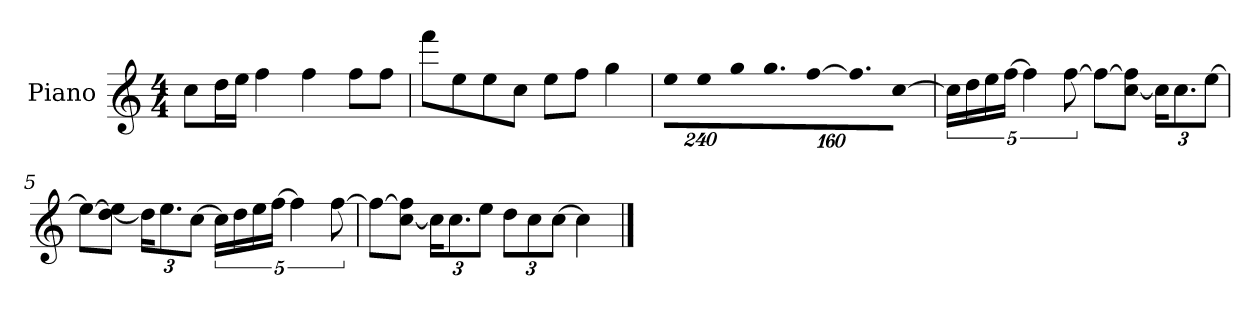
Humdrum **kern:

**kern
*part1
*staff1
*I"Piano
*I'P-no
*clefG2
*k[]
*M4/4
*MM90
=1
8cc\L
16dd\L
16ee\JJ
4ff\
4ff\
8ff\L
8ff\J
=2
8fff\L
8ee\
8ee\
8cc\J
8ee\L
8ff\J
4gg\
=3
*Xbrackettup
!LO:N:vis=8
960%137ee\L
!LO:N:vis=8
960%137ee\
!LO:N:vis=8
960%137gg\
!LO:N:vis=8.
640%137gg\
!LO:N:vis=16
[1920%137ff\K
!LO:N:vis=8.
640%137ff\]
!LO:N:vis=16
[1920%137cc\Jk
=4
*brackettup
20cc\LL]
20dd\
20ee\
[20ff\JJ
5ff\]
[10ff\
8ff\L_
[8cc\ 8ff\]J
*Xbrackettup
24cc\KL]
12.cc\
[12ee\J
!!LO:LB:g=z
=5
8ee\L_
[8dd\ 8ee\]J
24dd\KL]
12.ee\
[12cc\J
*brackettup
20cc\LL]
20dd\
20ee\
[20ff\JJ
5ff\]
[10ff\
=6
8ff\L_
[8cc\ 8ff\]J
*Xbrackettup
24cc\KL]
12.cc\
12ee\J
12dd\L
12cc\
[12cc\J
4cc\]
==
*-
